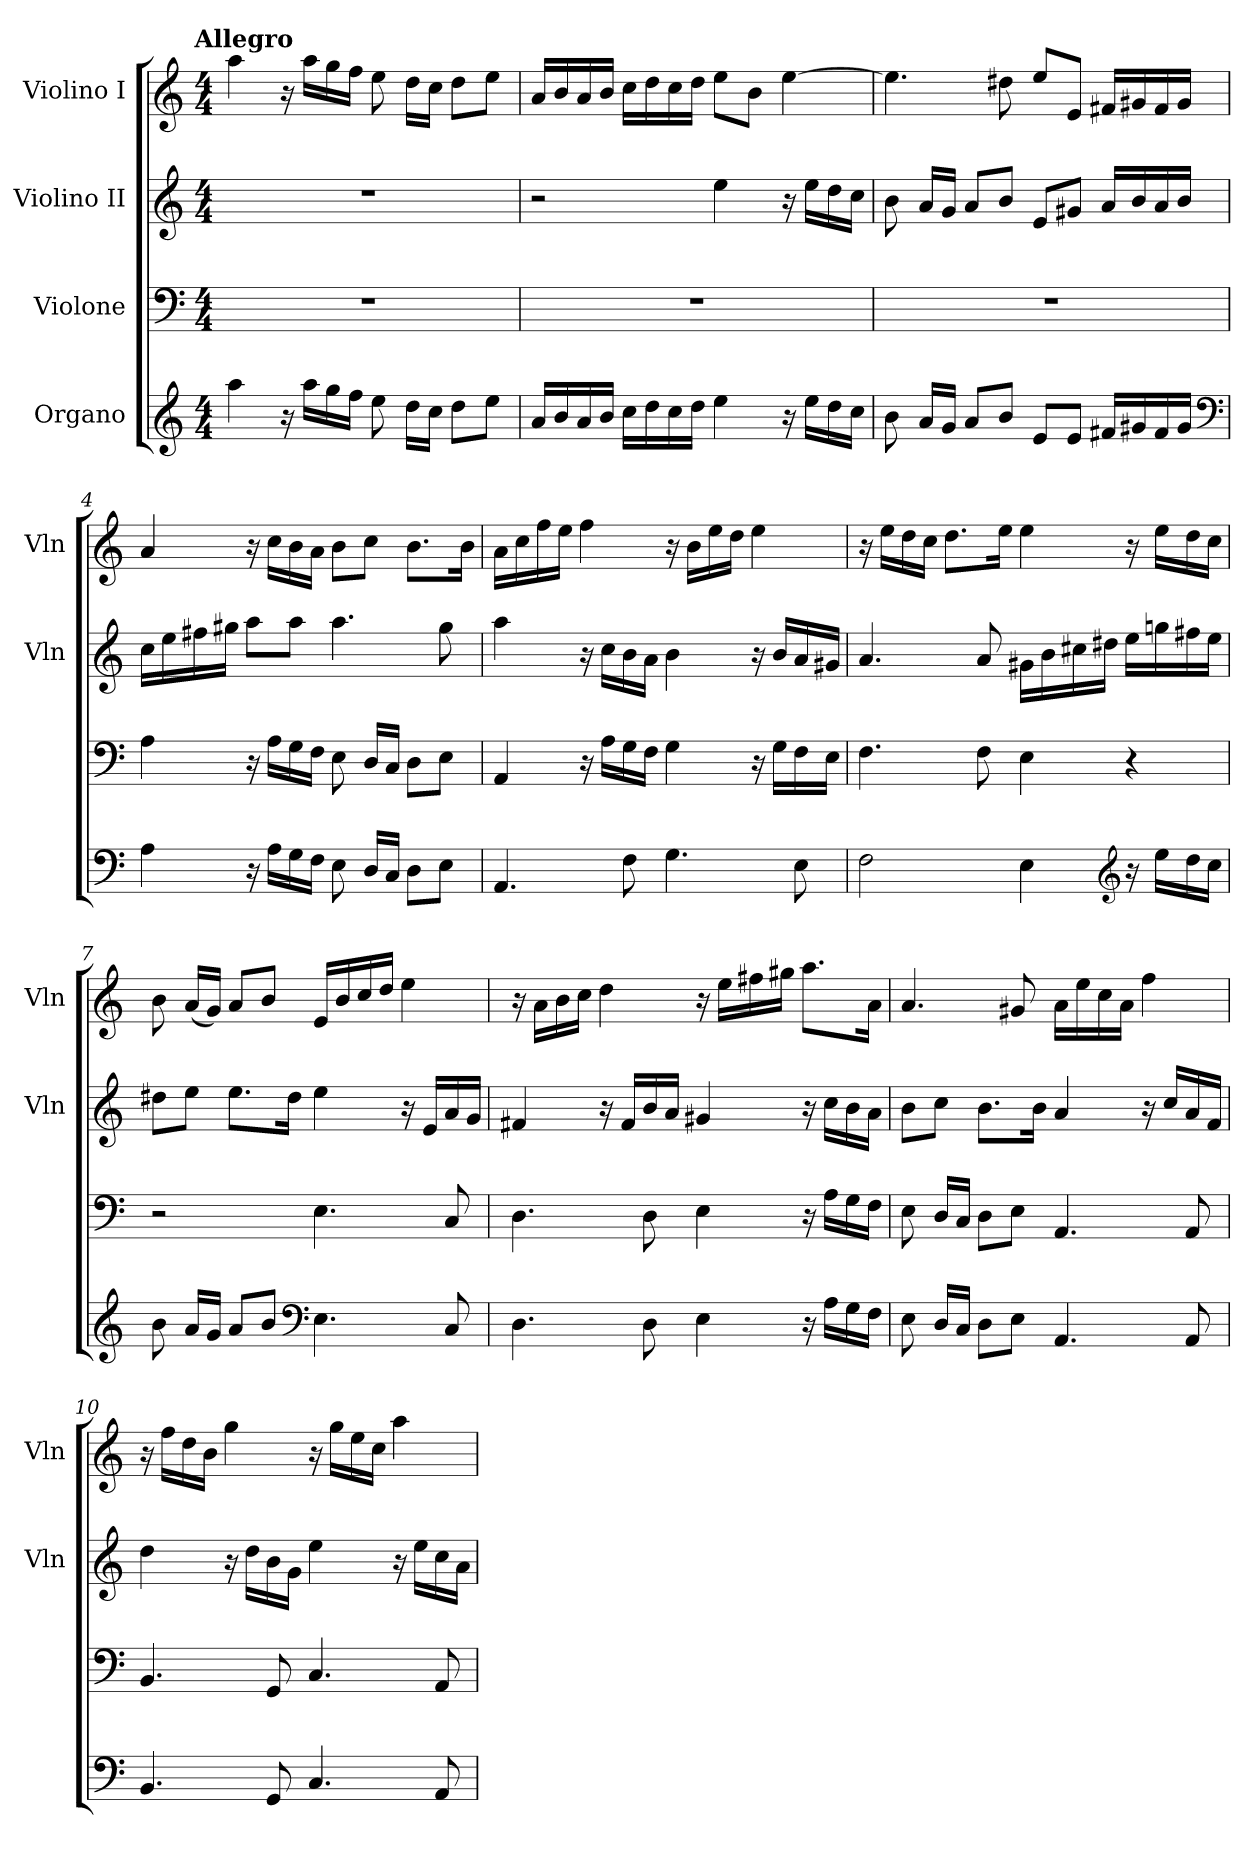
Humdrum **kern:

**kern	**kern	**kern	**kern
*part4	*part3	*part2	*part1
*staff4	*staff3	*staff2	*staff1
*I"Organo	*I"Violone	*I"Violino II	*I"Violino I
*	*	*I'Vln	*I'Vln
*clefG2	*clefF4	*clefG2	*clefG2
*k[]	*k[]	*k[]	*k[]
!!LO:TX:omd:t=Allegro
*M4/4	*M4/4	*M4/4	*M4/4
*MM132	*MM132	*MM132	*MM132
=1	=1	=1	=1
4aa	1r	1r	4aa
16r	.	.	16r
16aaLL	.	.	16aaLL
16gg	.	.	16gg
16ffJJ	.	.	16ffJJ
8ee	.	.	8ee
16ddLL	.	.	16ddLL
16ccJJ	.	.	16ccJJ
8ddL	.	.	8ddL
8eeJ	.	.	8eeJ
=2	=2	=2	=2
16aLL	1r	2r	16aLL
16b	.	.	16b
16a	.	.	16a
16bJJ	.	.	16bJJ
16ccLL	.	.	16ccLL
16dd	.	.	16dd
16cc	.	.	16cc
16ddJJ	.	.	16ddJJ
4ee	.	4ee	8eeL
.	.	.	8bJ
16r	.	16r	[4ee
16eeLL	.	16eeLL	.
16dd	.	16dd	.
16ccJJ	.	16ccJJ	.
=3	=3	=3	=3
8b	1r	8b	4.ee]
16aLL	.	16aLL	.
16gJJ	.	16gJJ	.
8aL	.	8aL	.
8bJ	.	8bJ	8dd#X
8eL	.	8eL	8eeL
8eJ	.	8g#XJ	8eJ
16f#XLL	.	16aLL	16f#XLL
16g#X	.	16b	16g#X
16f#	.	16a	16f#
16g#JJ	.	16bJJ	16g#JJ
*clefF4	*	*	*
=4	=4	=4	=4
4A	4A	16ccLL	4a
.	.	16ee	.
.	.	16ff#X	.
.	.	16gg#XJJ	.
16r	16r	8aaL	16r
16ALL	16ALL	.	16ccLL
16G	16G	8aaJ	16b
16FJJ	16FJJ	.	16aJJ
8E	8E	4.aa	8bL
16DLL	16DLL	.	8ccJ
16CJJ	16CJJ	.	.
8DL	8DL	.	8.bL
8EJ	8EJ	8gg#	.
.	.	.	16bJk
=5	=5	=5	=5
4.AA	4AA	4aa	16aLL
.	.	.	16cc
.	.	.	16ff
.	.	.	16eeJJ
.	16r	16r	4ff
.	16ALL	16ccLL	.
8F	16G	16b	.
.	16FJJ	16aJJ	.
4.G	4G	4b	16r
.	.	.	16bLL
.	.	.	16ee
.	.	.	16ddJJ
.	16r	16r	4ee
.	16GLL	16bLL	.
8E	16F	16a	.
.	16EJJ	16g#XJJ	.
=6	=6	=6	=6
2F	4.F	4.a	16r
.	.	.	16eeLL
.	.	.	16dd
.	.	.	16ccJJ
.	.	.	8.ddL
.	8F	8a	.
.	.	.	16eeJk
4E	4E	16g#XLL	4ee
.	.	16b	.
.	.	16cc#X	.
.	.	16dd#XJJ	.
*clefG2	*	*	*
16r	4r	16eeLL	16r
16eeLL	.	16ggn	16eeLL
16dd	.	16ff#X	16dd
16ccJJ	.	16eeJJ	16ccJJ
=7	=7	=7	=7
8b	2r	8dd#XL	8b
16aLL	.	8eeJ	(16aLL
16gJJ	.	.	16gJJ)
8aL	.	8.eeL	8aL
8bJ	.	.	8bJ
.	.	16dd#Jk	.
*clefF4	*	*	*
4.E	4.E	4ee	16eLL
.	.	.	16b
.	.	.	16cc
.	.	.	16ddJJ
.	.	16r	4ee
.	.	16eLL	.
8C	8C	16a	.
.	.	16gJJ	.
=8	=8	=8	=8
4.D	4.D	4f#X	16r
.	.	.	16aLL
.	.	.	16b
.	.	.	16ccJJ
.	.	16r	4dd
.	.	16f#LL	.
8D	8D	16b	.
.	.	16aJJ	.
4E	4E	4g#X	16r
.	.	.	16eeLL
.	.	.	16ff#X
.	.	.	16gg#XJJ
16r	16r	16r	8.aaL
16ALL	16ALL	16ccLL	.
16G	16G	16b	.
16FJJ	16FJJ	16aJJ	16aJk
=9	=9	=9	=9
8E	8E	8bL	4.a
16DLL	16DLL	8ccJ	.
16CJJ	16CJJ	.	.
8DL	8DL	8.bL	.
8EJ	8EJ	.	8g#X
.	.	16bJk	.
4.AA	4.AA	4a	16aLL
.	.	.	16ee
.	.	.	16cc
.	.	.	16aJJ
.	.	16r	4ff
.	.	16ccLL	.
8AA	8AA	16a	.
.	.	16fJJ	.
=10	=10	=10	=10
4.BB	4.BB	4dd	16r
.	.	.	16ffLL
.	.	.	16dd
.	.	.	16bJJ
.	.	16r	4gg
.	.	16ddLL	.
8GG	8GG	16b	.
.	.	16gJJ	.
4.C	4.C	4ee	16r
.	.	.	16ggLL
.	.	.	16ee
.	.	.	16ccJJ
.	.	16r	4aa
.	.	16eeLL	.
8AA	8AA	16cc	.
.	.	16aJJ	.
=	=	=	=
*-	*-	*-	*-
